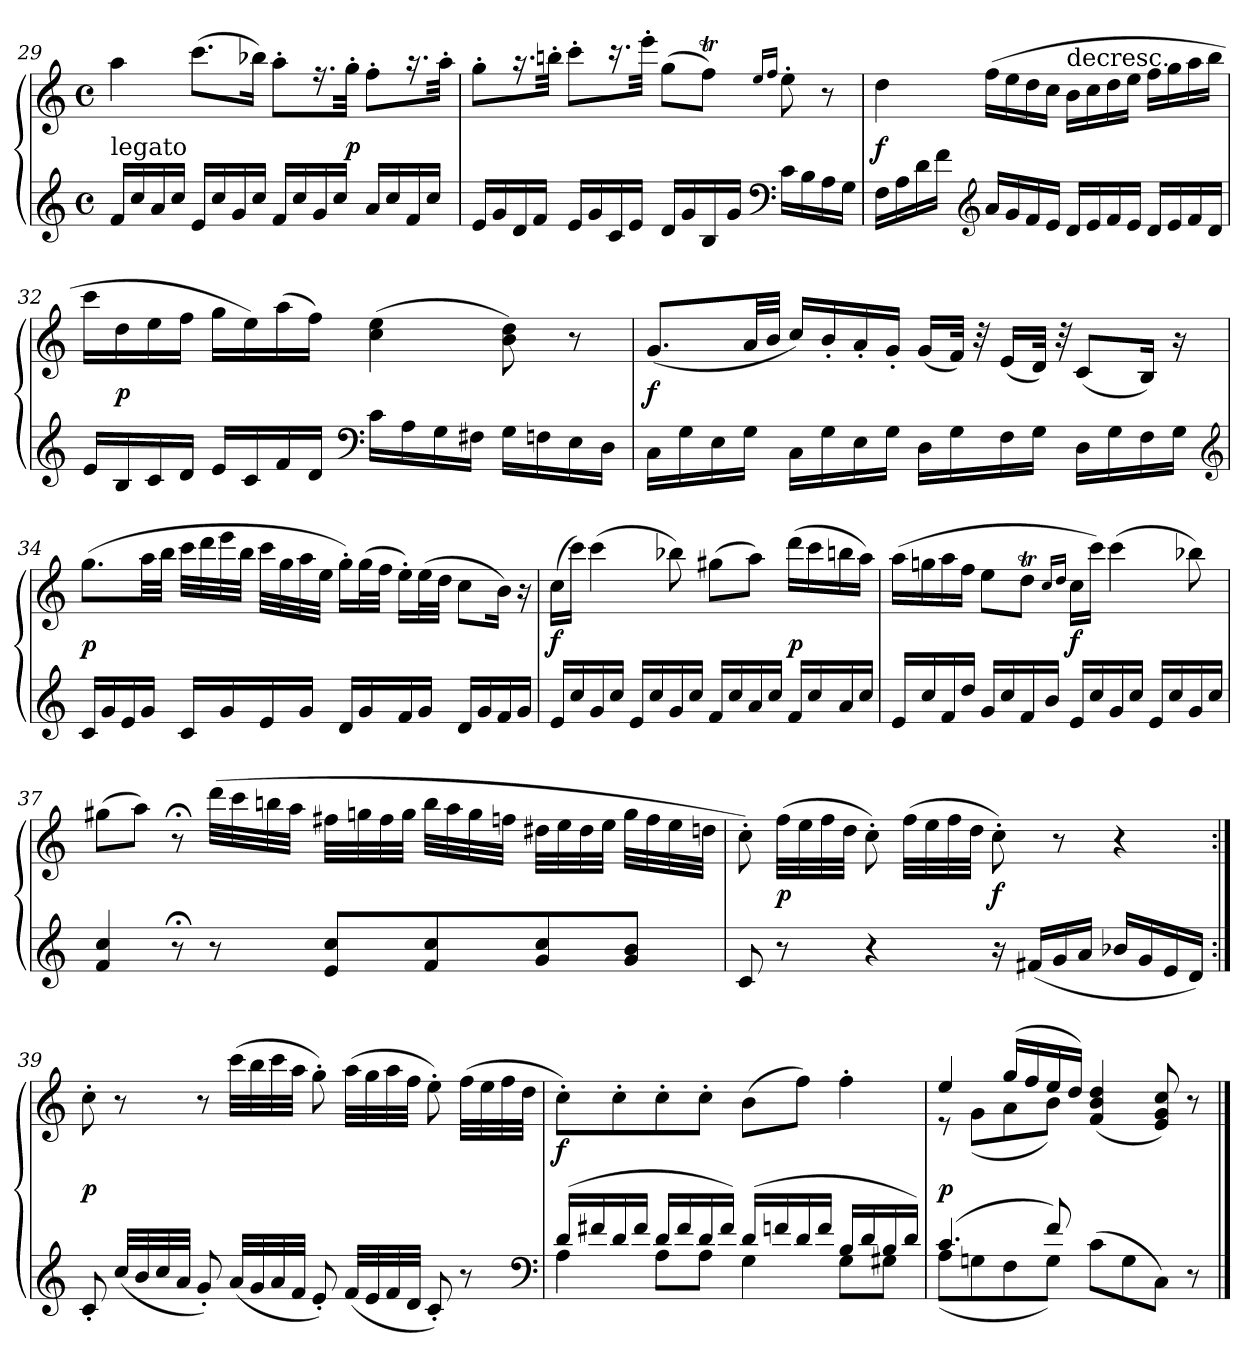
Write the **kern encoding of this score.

**kern	**kern	**dynam
*part1	*part1	*part1
*staff2	*staff1	*staff1/2
*clefG2	*clefG2	*
*k[]	*k[]	*
*M4/4	*M4/4	*
*met(c)	*met(c)	*
=29	=29	=29
!LO:TX:a:t=legato	!	!
16fLL	4aa	.
16cc	.	.
16a	.	.
16ccJJ	.	.
16eLL	(8.cccL	.
16cc	.	.
16g	.	.
16ccJJ	16bb-XJk)	.
16fLL	8aa'L	.
16cc	.	.
16g	16.r	.
16ccJJ	.	.
.	32gg'Jkk	p
16aLL	8ff'L	.
16cc	.	.
16f	16.r	.
16ccJJ	.	.
.	32aa'Jkk	.
=30	=30	=30
16eLL	8gg'L	.
16g	.	.
16d	16.r	.
16fJJ	.	.
.	32bbn'Jkk	.
16eLL	8ccc'L	.
16g	.	.
16c	16.r	.
16eJJ	.	.
.	32eee'Jkk	.
16dLL	(8ggL	.
16g	.	.
16B	8ffTJ)	.
16gJJ	.	.
*clefF4	*	*
.	16qeeTTT/LL	.
.	16qff/JJ	.
16cLL	8ee'	.
16B	.	.
16A	8r	.
16GJJ	.	.
=31	=31	=31
16FLL	4dd	f
16A	.	.
16d	.	.
16fJJ	.	.
*clefG2	*	*
16aLL	(16ffLL	.
16g	16ee	.
16f	16dd	.
16eJJ	16ccJJ	.
!	!LO:TX:t=decresc.	!
16dLL	16bLL	.
16e	16cc	.
16f	16dd	.
16eJJ	16eeJJ	.
16dLL	16ffLL	.
16e	16gg	.
16f	16aa	.
16dJJ	16bbJJ	.
=32	=32	=32
16eLL	16cccLL	.
16B	16dd	p
16c	16ee	.
16dJJ	16ffJJ	.
16eLL	16ggLL	.
16c	16ee)	.
16f	(16aa	.
16dJJ	16ffJJ)	.
*clefF4	*	*
16cLL	(4cc 4ee	.
16A	.	.
16G	.	.
16F#XJJ	.	.
16GLL	8b 8dd)	.
16Fn	.	.
16E	8r	.
16DJJ	.	.
=33	=33	=33
16CLL	(8.gL	f
16G	.	.
16E	.	.
16GJJ	32aLL	.
.	32bJJJ	.
16CLL	16ccLL)	.
16G	16b'	.
16E	16a'	.
16GJJ	16g'JJ	.
16DLL	(16gLL	.
16G	32fJJk)	.
.	32r	.
16F	(16eLL	.
16GJJ	32dJJk)	.
.	32r	.
16DLL	(8cL	.
16G	.	.
16F	16BJk)	.
16GJJ	16r	.
*clefG2	*	*
=34	=34	=34
16cLL	(8.ggL	p
16g	.	.
16e	.	.
16gJJ	32aaLL	.
.	32bbJJJ	.
16cLL	32cccLLL	.
.	32ddd	.
16g	32eee	.
.	32bbJJJ	.
16e	32cccLLL	.
.	32gg	.
16gJJ	32aa	.
.	32eeJJJ	.
16dLL	16gg'LL)	.
16g	(32ggL	.
.	32ffJJJ	.
16f	16ee'LL)	.
16gJJ	(32eeL	.
.	32ddJJJ	.
16dLL	8ccL	.
16g	.	.
16f	16bJk)	.
16gJJ	16r	.
=35	=35	=35
16eLL	(16ccLL	f
16cc	16cccJJ)	.
16g	(4ccc	.
16ccJJ	.	.
16eLL	.	.
16cc	.	.
16g	8bb-X)	.
16ccJJ	.	.
16fLL	(8gg#XL	.
16cc	.	.
16a	8aaJ)	.
16ccJJ	.	.
16fLL	(16dddLL	p
16cc	16ccc	.
16a	16bbn	.
16ccJJ	16aaJJ)	.
=36	=36	=36
16eLL	(16aaLL	.
16cc	16ggn	.
16f	16aa	.
16ddJJ	16ffJJ	.
16gLL	8eeL	.
16cc	.	.
16f	8ddTJ	.
16bJJ	.	.
.	16qccTTT/LL	.
.	16qdd/JJ	.
16eLL	16ccLL	f
16cc	16cccJJ)	.
16g	(4ccc	.
16ccJJ	.	.
16eLL	.	.
16cc	.	.
16g	8bb-X)	.
16ccJJ	.	.
=37	=37	=37
4f 4cc	(8gg#XL	.
.	8aaJ)	.
8r;<	8r;<	.
8r	(32dddLLL	.
.	32ccc	.
.	32bbn	.
.	32aaJJJ	.
8e 8ccL	32ff#XLLL	.
.	32ggn	.
.	32ff#	.
.	32ggJJJ	.
8f 8cc	32bbLLL	.
.	32aa	.
.	32gg	.
.	32ffnJJJ	.
8g 8cc	32dd#XLLL	.
.	32ee	.
.	32dd#	.
.	32eeJJJ	.
8g 8bJ	32ggLLL	.
.	32ff	.
.	32ee	.
.	32ddnJJJ	.
=38	=38	=38
8c	8cc')	.
8r	(32ffLLL	p
.	32ee	.
.	32ff	.
.	32ddJJJ	.
4r	8cc')	.
.	(32ffLLL	.
.	32ee	.
.	32ff	.
.	32ddJJJ	.
16r	8cc')	f
(16f#XLL	.	.
16g	8r	.
16aJJ	.	.
16b-XLL	4r	.
16g	.	.
16e	.	.
16dJJ)	.	.
=39:|!	=39:|!	=39:|!
8c'	8cc'	p
(32cc/LLL	8r	.
32b/	.	.
32cc/	.	.
32a/JJJ	.	.
8g')	8r	.
(32aLLL	(32cccLLL	.
32g	32bb	.
32a	32ccc	.
32fJJJ	32aaJJJ	.
8e')	8gg')	.
(32fLLL	(32aaLLL	.
32e	32gg	.
32f	32aa	.
32dJJJ	32ffJJJ	.
8c')	8ee')	.
8r	(32ffLLL	.
.	32ee	.
.	32ff	.
.	32ddJJJ	.
*clefF4	*	*
=40	=40	=40
*^	*	*
(16dLL	4A	8cc'L)	f
16f#X	.	.	.
16d	.	8cc'	.
16f#JJ	.	.	.
16dLL	8AL	8cc'	.
16f#	.	.	.
16d	8AJ	8cc'J	.
16f#JJ)	.	.	.
(16dLL	4G	(8bL	.
16fn	.	.	.
16d	.	8ffJ)	.
16fJJ	.	.	.
16BLL	8GL	4ff'	.
16d	.	.	.
16B	8G#XJ	.	.
16dJJ)	.	.	.
=41	=41	=41	=41
*	*	*^	*
(4.c	(8AL	4ee	8re	p
.	8Gn	.	(<8gL	.
.	8F	(16ggLL	8a	.
.	.	16ff	.	.
8f)	8GJ)	16ee	8bJ)	.
.	.	16ddJJ)	.	.
(8cL	2ryy	(<4f 4b 4dd	2ryy	.
8G	.	.	.	.
8CJ)	.	8e 8g 8cc)	.	.
8r	.	8r	.	.
*v	*v	*	*	*
*	*v	*v	*
==	==	==
*-	*-	*-
